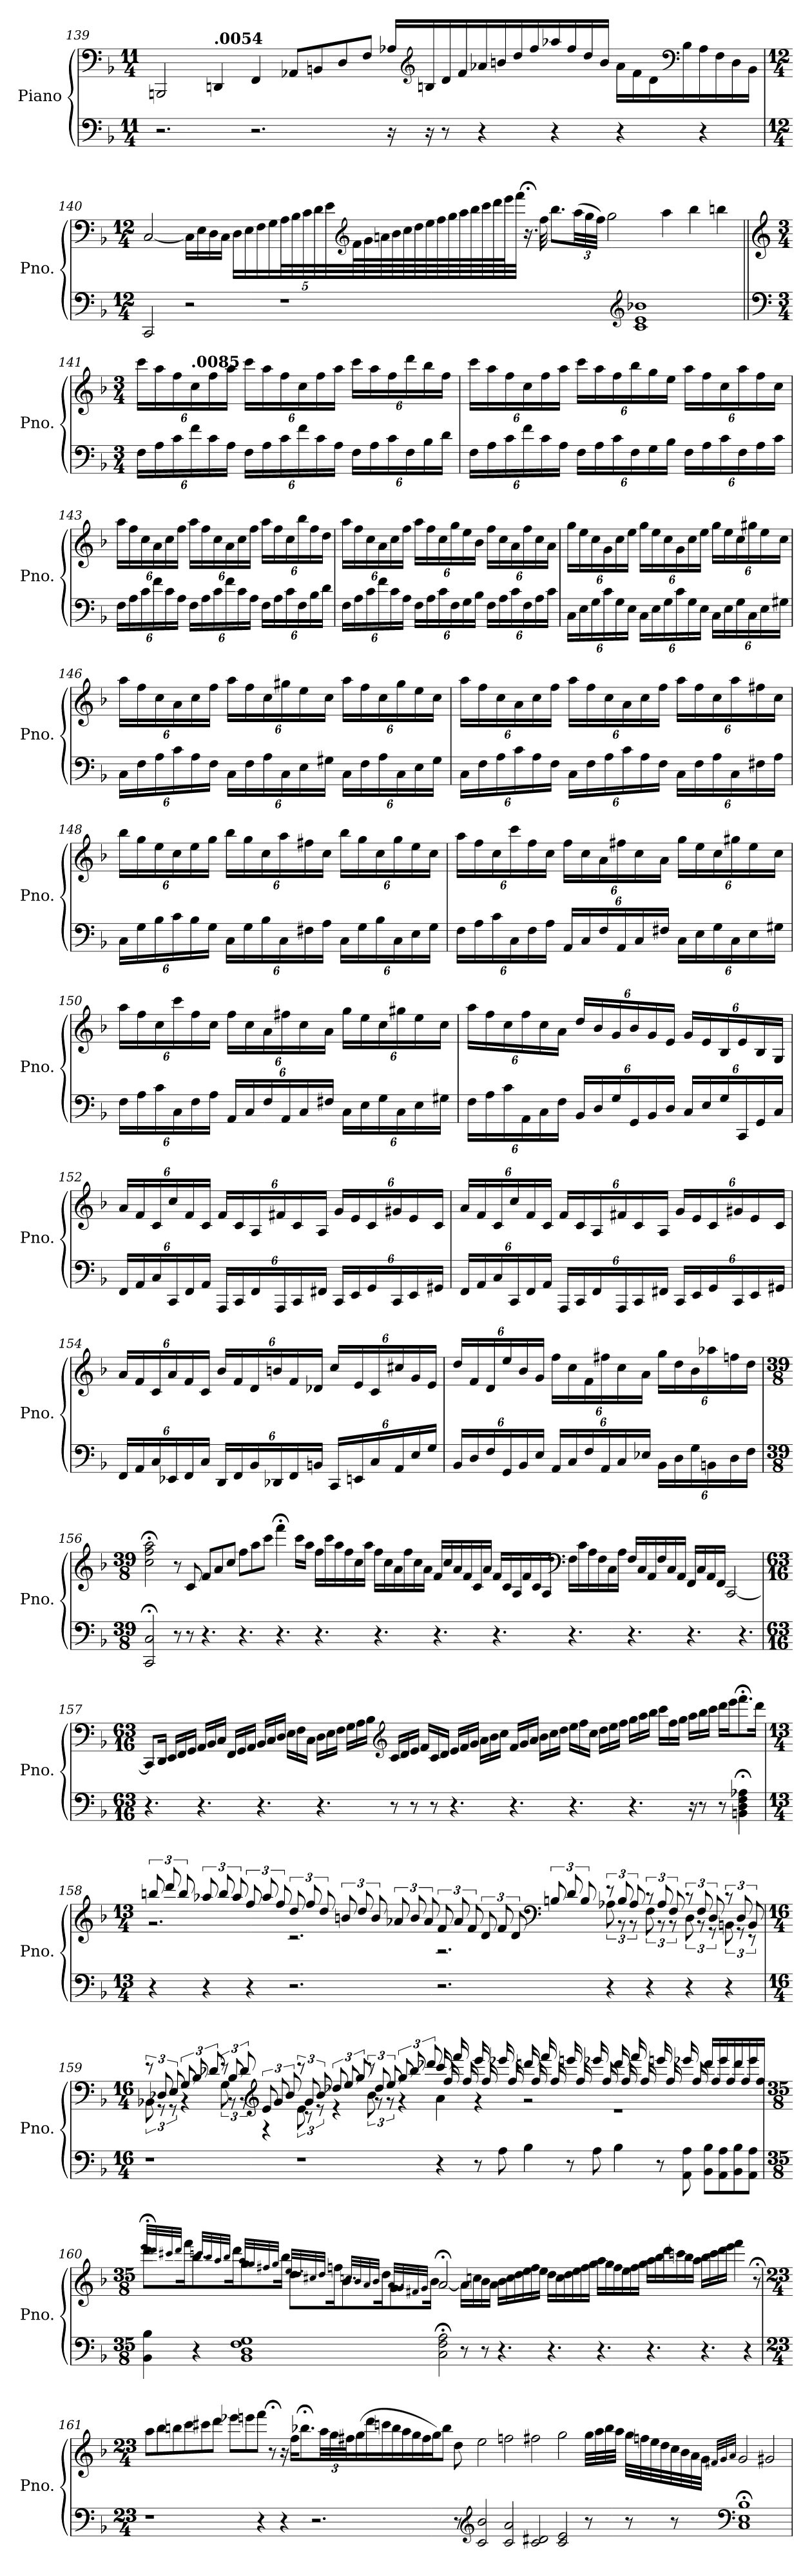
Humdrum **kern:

**kern	**kern
*part1	*part1
*staff2	*staff1
*I"Piano	*
*I'Pno.	*
*clefF4	*clefF4
*k[b-]	*k[b-]
*F:	*F:
*M11/4	*M11/4
=139	=139
2.r	2BBBn/
*	*MM88
!	!LO:TX:a:B:t=.0054
.	4DDn/
2.r	4FF/
.	8AA-X/L
.	8BBn/
.	8D/
.	8F/J
16r	16A-X/LL
*	*clefG2
16r	16Bn/
8r	16d/
.	16f/
4r	16a-X/
.	16bn/
.	16dd/
.	16ff/
4r	16aa-X/
.	16ff/
.	16dd/
.	16b/JJ
4r	16a-\LL
.	16f\
.	16d\
*	*clefF4
.	16B\
4r	16A-\
.	16F\
.	16D\
.	16BB\JJ
=140	=140
*M12/4	*M12/4
2CC/	[2C/
2r	16C\LL]
.	16E\
.	16D\
.	16C\JJ
.	16D\LL
.	16E\
.	16F\
.	16G\
*	*Xbrackettup
1r	40A\L
.	40B-\
.	40c\
.	40d\
.	40e\
*	*clefG2
.	64f\L
.	64g\
.	64an\
.	64b-\
.	64cc\
.	64dd\
.	64ee\
.	64ff\
.	64gg\
.	64aa\
.	64bb-\
.	64ccc\
.	64ddd\
.	64eee\J
.	32fff\JJJ
.	16.r;<
.	32ff\
.	8.bb-\L
.	(>48aa\LL
.	48gg\
.	48ff\JJJ)
.	2gg\
*clefG2	*
1c 1e 1b-X	.
.	4aa\
.	4bb-\
.	4bbn\
=141||	=141||
*clefF4	*clefG2
*M3/4	*M3/4
*Xbrackettup	*
24F\LL	24ccc\LL
24A\	24aa\
24c\	24ff\
*	*MM98
!	!LO:TX:a:B:t=.0085
24f\	24cc\
24c\	24ff\
24A\JJ	24aa\JJ
24F\LL	24ccc\LL
24A\	24aa\
24c\	24ff\
24f\	24cc\
24c\	24ff\
24A\JJ	24aa\JJ
24F\LL	24ccc\LL
24A\	24aa\
24c\	24ff\
24F\	24ddd\
24B-\	24bb-\
24d\JJ	24ff\JJ
=142	=142
24F\LL	24ccc\LL
24A\	24aa\
24c\	24ff\
24f\	24cc\
24c\	24ff\
24A\JJ	24aa\JJ
24F\LL	24ccc\LL
24A\	24aa\
24c\	24ff\
24F\	24bb-\
24G\	24gg\
24B-\JJ	24ee\JJ
24F\LL	24aa\LL
24A\	24ff\
24c\	24cc\
24F\	24aa\
24A\	24ff\
24c\JJ	24cc\JJ
=143	=143
24F\LL	24aa\LL
24A\	24ff\
24c\	24cc\
24f\	24a\
24c\	24cc\
24A\JJ	24ff\JJ
24F\LL	24aa\LL
24A\	24ff\
24c\	24cc\
24f\	24a\
24c\	24cc\
24A\JJ	24ff\JJ
24F\LL	24aa\LL
24A\	24ff\
24c\	24cc\
24F\	24bb-\
24B-\	24ff\
24d\JJ	24dd\JJ
=144	=144
24F\LL	24aa\LL
24A\	24ff\
24c\	24cc\
24f\	24a\
24c\	24cc\
24A\JJ	24ff\JJ
24F\LL	24aa\LL
24A\	24ff\
24c\	24cc\
24F\	24gg\
24G\	24ee\
24B-\JJ	24b-\JJ
24F\LL	24ff\LL
24A\	24cc\
24c\	24a\
24F\	24ff\
24A\	24cc\
24c\JJ	24a\JJ
=145	=145
24C\LL	24gg\LL
24E\	24ee\
24G\	24cc\
24c\	24g\
24G\	24cc\
24E\JJ	24ee\JJ
24C\LL	24gg\LL
24E\	24ee\
24G\	24cc\
24c\	24g\
24G\	24cc\
24E\JJ	24ee\JJ
24C\LL	24gg\LL
24E\	24ee\
24G\	24cc\
24C\	24gg#X\
24E\	24ee\
24G#X\JJ	24cc\JJ
=146	=146
24C\LL	24aa\LL
24F\	24ff\
24A\	24cc\
24c\	24a\
24A\	24cc\
24F\JJ	24ff\JJ
24C\LL	24aa\LL
24F\	24ff\
24A\	24cc\
24C\	24gg#X\
24E\	24ee\
24G#X\JJ	24cc\JJ
24C\LL	24aa\LL
24F\	24ff\
24A\	24cc\
24C\	24gg#\
24E\	24ee\
24G#\JJ	24cc\JJ
=147	=147
24C\LL	24aa\LL
24F\	24ff\
24A\	24cc\
24c\	24a\
24A\	24cc\
24F\JJ	24ff\JJ
24C\LL	24aa\LL
24F\	24ff\
24A\	24cc\
24c\	24a\
24A\	24cc\
24F\JJ	24ff\JJ
24C\LL	24aa\LL
24F\	24ff\
24A\	24cc\
24C\	24aa\
24F#X\	24ff#X\
24A\JJ	24cc\JJ
=148	=148
24C\LL	24bb-\LL
24G\	24gg\
24B-\	24ee\
24c\	24cc\
24B-\	24ee\
24G\JJ	24gg\JJ
24C\LL	24bb-\LL
24G\	24gg\
24B-\	24cc\
24C\	24aa\
24F#X\	24ff#X\
24A\JJ	24cc\JJ
24C\LL	24bb-\LL
24G\	24gg\
24B-\	24cc\
24C\	24gg\
24E\	24ee\
24G\JJ	24cc\JJ
=149	=149
24F\LL	24aa\LL
24A\	24ff\
24c\	24cc\
24C\	24ccc\
24F\	24ff\
24A\JJ	24cc\JJ
24AA/LL	24ff\LL
24C/	24cc\
24F/	24a\
24AA/	24ff#X\
24C/	24cc\
24F#X/JJ	24a\JJ
24C\LL	24gg\LL
24E\	24ee\
24G\	24cc\
24C\	24gg#X\
24E\	24ee\
24G#X\JJ	24cc\JJ
=150	=150
24F\LL	24aa\LL
24A\	24ff\
24c\	24cc\
24C\	24ccc\
24F\	24ff\
24A\JJ	24cc\JJ
24AA/LL	24ff\LL
24C/	24cc\
24F/	24a\
24AA/	24ff#X\
24C/	24cc\
24F#X/JJ	24a\JJ
24C\LL	24gg\LL
24E\	24ee\
24G\	24cc\
24C\	24gg#X\
24E\	24ee\
24G#X\JJ	24cc\JJ
=151	=151
24F\LL	24aa\LL
24A\	24ff\
24c\	24cc\
24AA\	24ff\
24C\	24cc\
24F\JJ	24a\JJ
24BB-/LL	24dd/LL
24D/	24b-/
24G/	24g/
24GG/	24b-/
24BB-/	24g/
24D/JJ	24e/JJ
24C/LL	24g/LL
24E/	24e/
24G/	24B-/
24CC/	24e/
24GG/	24B-/
24C/JJ	24G/JJ
=152	=152
24FF/LL	24a/LL
24AA/	24f/
24C/	24c/
24CC/	24cc/
24FF/	24f/
24AA/JJ	24c/JJ
24AAA/LL	24f/LL
24CC/	24c/
24FF/	24A/
24AAA/	24f#X/
24CC/	24c/
24FF#X/JJ	24A/JJ
24CC/LL	24g/LL
24EE/	24e/
24GG/	24c/
24CC/	24g#X/
24EE/	24e/
24GG#X/JJ	24c/JJ
=153	=153
24FF/LL	24a/LL
24AA/	24f/
24C/	24c/
24CC/	24cc/
24FF/	24f/
24AA/JJ	24c/JJ
24AAA/LL	24f/LL
24CC/	24c/
24FF/	24A/
24AAA/	24f#X/
24CC/	24c/
24FF#X/JJ	24A/JJ
24CC/LL	24g/LL
24EE/	24e/
24GG/	24c/
24CC/	24g#X/
24EE/	24e/
24GG#X/JJ	24c/JJ
=154	=154
24FF/LL	24a/LL
24AA/	24f/
24C/	24c/
24EE-X/	24a/
24FF/	24f/
24C/JJ	24c/JJ
24DD/LL	24b-/LL
24FF/	24f/
24BB-/	24d/
24DD-X/	24bn/
24FF/	24f/
24BBn/JJ	24d-X/JJ
24CC/LL	24cc/LL
24EEn/	24e/
24C/	24c/
24AA/	24cc#X/
24E/	24g/
24G/JJ	24e/JJ
=155	=155
24BB-/LL	24dd/LL
24D/	24f/
24F/	24d/
24GG/	24ee/
24BB-/	24b-/
24E/JJ	24g/JJ
24AA/LL	24ff\LL
24C/	24cc\
24F/	24f\
24AA/	24ff#X\
24C/	24cc\
24E-X/JJ	24a\JJ
24BB-\LL	24gg\LL
24D\	24dd\
24G\	24b-\
24BBn\	24aa-X\
24D\	24ffn\
24F\JJ	24dd\JJ
=156	=156
*M39/8	*M39/8
2CC/;< 2C/;<	2cc\;< 2ff\;< 2aa\;<
8r	8r
8r	8c/
4.r	8f/L
.	8a/
.	8cc/J
4.r	8ff\L
.	8aa\
.	8ccc\J
4.r	4fff;<\
.	16ccc\LL
.	16aa\JJ
4.r	16ff\LL
.	16ccc\
.	16aa\
.	16ff\
.	16cc\
.	16aa\JJ
4.r	16ff\LL
.	16cc\
.	16a\
.	16ff\
.	16cc\
.	16a\JJ
4.r	16f/LL
.	16cc/
.	16a/
.	16f/
.	16c/
.	16a/JJ
4.r	16f/LL
.	16c/
.	16A/
.	16f/
.	16c/
.	16A/JJ
*	*clefF4
4.r	16F\LL
.	16c\
.	16A\
.	16F\
.	16C\
.	16A\JJ
4.r	16F/LL
.	16C/
.	16AA/
.	16F/
.	16C/
.	16AA/JJ
4.r	16FF/LL
.	16C/
.	16AA/
.	16FF/JJ
.	[2CC/
4.r	.
=157	=157
*M63/16	*M63/16
4.r	8CC/L]
.	16DD/Jk
.	16EE/LL
.	16FF/
.	16GG/JJ
4.r	16AA/LL
.	16BB-/
.	16C/JJ
.	16FF/LL
.	16GG/
.	16AA/JJ
4.r	16BB-/LL
.	16C/
.	16D/JJ
.	16E\LL
.	16F\
.	16C\JJ
4.r	16D\LL
.	16E\
.	16F\JJ
.	16G\LL
.	16A\
.	16B-\JJ
*	*clefG2
8r	16c/LL
.	16d/
8r	16e/JJ
.	16f/LL
8r	16c/
.	16d/JJ
4.r	16e/LL
.	16f/
.	16g/JJ
.	16a\LL
.	16b-\
.	16cc\JJ
4.r	16f/LL
.	16g/
.	16a/JJ
.	16b-\LL
.	16cc\
.	16dd\JJ
4.r	16ee\LL
.	16ff\
.	16cc\JJ
.	16dd\LL
.	16ee\
.	16ff\JJ
4.r	16gg\LL
.	16aa\
.	16bb-\JJ
.	16ccc\LL
.	16ff\
.	16gg\JJ
16r	16aa\LL
8r	16bb-\
.	16ccc\JJ
8r	16ddd\LL
.	16eee\J
4BBn\;< 4D\;< 4F\;< 4A-X\;<	8.fff;<\
.	16ddd\Jk
=158	=158
*M13/4	*M13/4
*	*brackettup
*	*^
4r	12bbn/	2.r
.	12ddd/	.
.	12bb/	.
4r	12aa-X/	.
.	12bb/	.
.	12aa-/	.
4r	12ff/	.
.	12aa-/	.
.	12ff/	.
2.r	12dd/	2.r
.	12ff/	.
.	12dd/	.
.	12bn/	.
.	12dd/	.
.	12b/	.
.	12a-X/	.
.	12b/	.
.	12a-/	.
2.r	12f/	2.r
.	12a-/	.
.	12f/	.
.	12d/	.
.	12f/	.
.	12d/	.
*	*clefF4	*
.	12Bn/	.
.	12d/	.
.	12B/	.
4r	12r	12A-X\
.	12B/	12r
.	12A-/	12r
4r	12r	12F\
.	12A-/	12r
.	12F/	12r
4r	12r	12D\
.	12F/	12r
.	12D/	12r
4r	12r	12BBn\
.	12D/	12r
.	12BB/	12r
=159	=159	=159
*M16/4	*M16/4	*
1r	12r	12BB-X\
.	12D-X/	12r
.	12E/	12r
.	12G/	4r
.	12B-/	.
.	12d-X/	.
.	12r	12G\
.	12B-/	12r
.	12d-/	12r
*	*clefG2	*
.	12e/	4r
.	12g/	.
.	12b-/	.
1r	12r	12e\
.	12g/	12r
.	12b-/	12r
.	12dd-X/	4r
.	12ee/	.
.	12gg/	.
.	12r	12b-\
.	12dd-/	12r
.	12ee/	12r
.	12gg/	4r
.	12bb-/	.
.	12ddd-X/	.
4r	16ccc/	4a\
.	16ff/	.
.	16fff/	.
.	16ff/	.
8r	16eee/	4r
.	16ff/	.
8A\	16eee-X/	.
.	16ff/	.
4B-\	16dddn/	2r
.	16ff/	.
.	16fff/	.
.	16ff/	.
8r	16eeen/	.
.	16ff/	.
8A\	16eee-X/	.
.	16ff/	.
4B-\	16ddd/	1r
.	16ff/	.
.	16fff/	.
.	16ff/	.
8r	16eeen/	.
.	16ff/	.
8AA\ 8A\	16eee-X/	.
.	16ff/	.
8BB-\ 8B-\L	16ddd/LL	.
.	16ff/	.
8AA\ 8A\	16eee-/	.
.	16ff/	.
8BB-\ 8B-\	16ddd/	.
.	16ff/	.
8AA\ 8A\J	16eee-/	.
.	16ff/JJ	.
*	*v	*v
=160	=160
*M35/8	*M35/8
4BB-\ 4B-\	8.ddd;<\L
.	32qeee/LLL
.	32qddd/
.	32qccc#X/
.	32qddd/JJJ
.	16fff\K
4r	8.bb-\
.	32qcccn/LLL
.	32qbb-/
.	32qaa/
.	32qbb-/JJJ
.	16ddd\K
1BB- 1D 1F 1G	8.gg\
.	32qaa/LLL
.	32qgg/
.	32qff#X/
.	32qgg/JJJ
.	16bb-\Jk
.	8.dd\L
.	32qee/LLL
.	32qdd/
.	32qcc#X/
.	32qdd/JJJ
.	16ffn\K
.	8.b-\
.	32qccn/LLL
.	32qb-/
.	32qa/
.	32qb-/JJJ
.	16dd\K
.	8.g\
.	32qa/LLL
.	32qg/
.	32qf#X/
.	32qg/JJJ
.	16b-\Jk
2C\;< 2F\;< 2A\;<	[2a;</
8r	16a\LL]
.	16cc\
8r	16b-\
.	16a\JJ
4.r	16b-\LL
.	16cc\
.	16dd\
.	16ee\
.	16ff\
.	16ee\JJ
4.r	16dd\LL
.	16cc\
.	16dd\
.	16ee\
.	16ff\
.	16gg\JJ
4.r	16aa\LL
.	16gg\
.	16ff\
.	16ee\
.	16ff\
.	16gg\JJ
4.r	16aa\LL
.	16bb-\
.	16ddd\
.	16ccc\
.	16bb-\
.	16aa\JJ
4.r	16bb-\LL
.	16ccc\
.	16ddd\
.	16eee\JJ
.	4fff\
4r	.
.	8r;<
=161	=161
*M23/4	*M23/4
1r	8aa\L
.	8bb-\
.	8bbn\
.	8ccc\
.	8ccc#X\
.	8ddd\J
.	8eee-X\L
.	8eeen\
4r	8fff\J
.	8r;<
4r	16r
.	16ff\KL
.	8.bb-X;<\
2.r	.
*	*Xbrackettup
.	48aa\LL
.	48gg\
.	48ff#X\J
.	(>16gg\
.	16ddd\
.	16cccn\
.	16bb-\
.	16aa\
.	16gg\
.	16ff#\
.	16gg\J)
.	8bb-\J
8r	8dd\
*clefG2	*
2c/ 2b-/	2ee\
2c/ 2a/	2ffn\
2c/ 2d#X/	2ff#X\
2c/ 2e/	2gg\
8r	32gg\LLL
.	32aa\
.	32bb-\
.	32aa\JJJ
8r	32gg\LLL
.	32ffn\
.	32ee\
.	32dd\
8r	32cc\
.	32b-\
.	32a\
.	32g\JJJ
*clefF4	*
.	32qf#X/LLL
.	32qg/
.	32qa/JJJ
1C;< 1E;< 1B-;<	2g/
.	2g#X/
=	=
*-	*-
